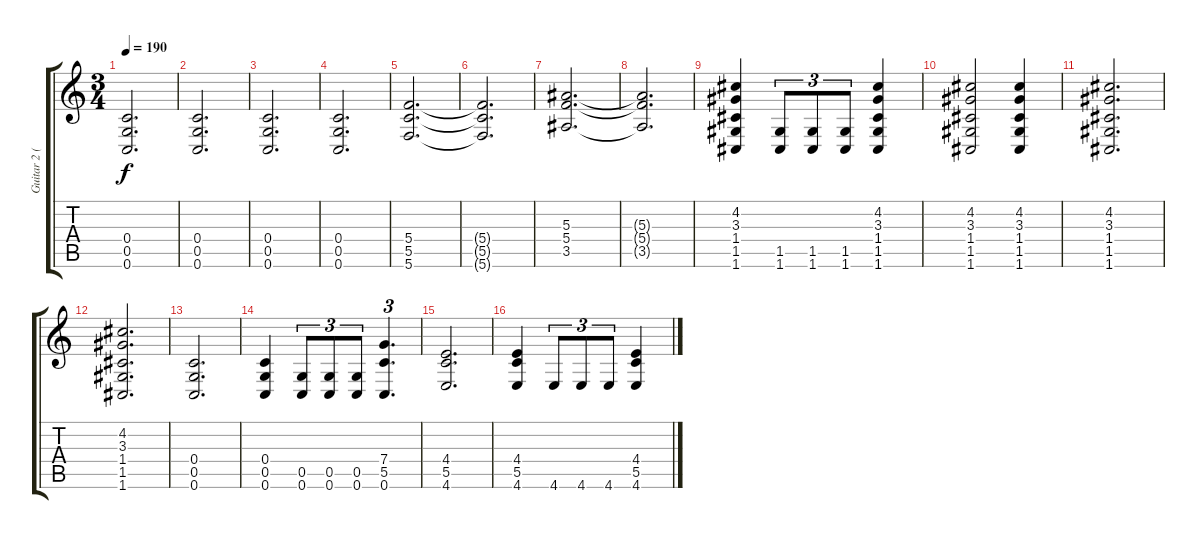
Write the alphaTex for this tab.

\track ("Guitar 2 (Jari)" "Guitar 2 (") {instrument distortionguitar}
\staff {score tabs}
\tuning (D4 A3 F3 C3 G2 C2) {hide}
\ts (3 4)
\tempo 190
\clef g2
\ks c
(0.4 0.5 0.6).2{d dy f} |
(0.4 0.5 0.6).2{d} |
(0.4 0.5 0.6).2{d} |
(0.4 0.5 0.6).2{d} |
(5.4 5.5 5.6).2{d} |
(5.4{t} 5.5{t} 5.6{t}).2{d} |
(5.3 5.4 3.5).2{d} |
(5.3{t} 5.4{t} 3.5{t}).2{d} |
(4.2 3.3 1.4 1.5 1.6).4 (1.5 1.6).8{tu (3 2)} (1.5 1.6).8{tu (3 2)} (1.5 1.6).8{tu (3 2)} (4.2 3.3 1.4 1.5 1.6).4 |
(4.2 3.3 1.4 1.5 1.6).2 (4.2 3.3 1.4 1.5 1.6).4 |
(4.2 3.3 1.4 1.5 1.6).2{d} |
(4.2 3.3 1.4 1.5 1.6).2{d} |
(0.4 0.5 0.6).2{d} |
(0.4 0.5 0.6).4 (0.5 0.6).8{tu (3 2)} (0.5 0.6).8{tu (3 2)} (0.5 0.6).8{tu (3 2)} (7.4 5.5 0.6).4{d tu (3 2)} |
(4.4 5.5 4.6).2{d} |
(4.4 5.5 4.6).4 4.6.8{tu (3 2)} 4.6.8{tu (3 2)} 4.6.8{tu (3 2)} (4.4 5.5 4.6).4
